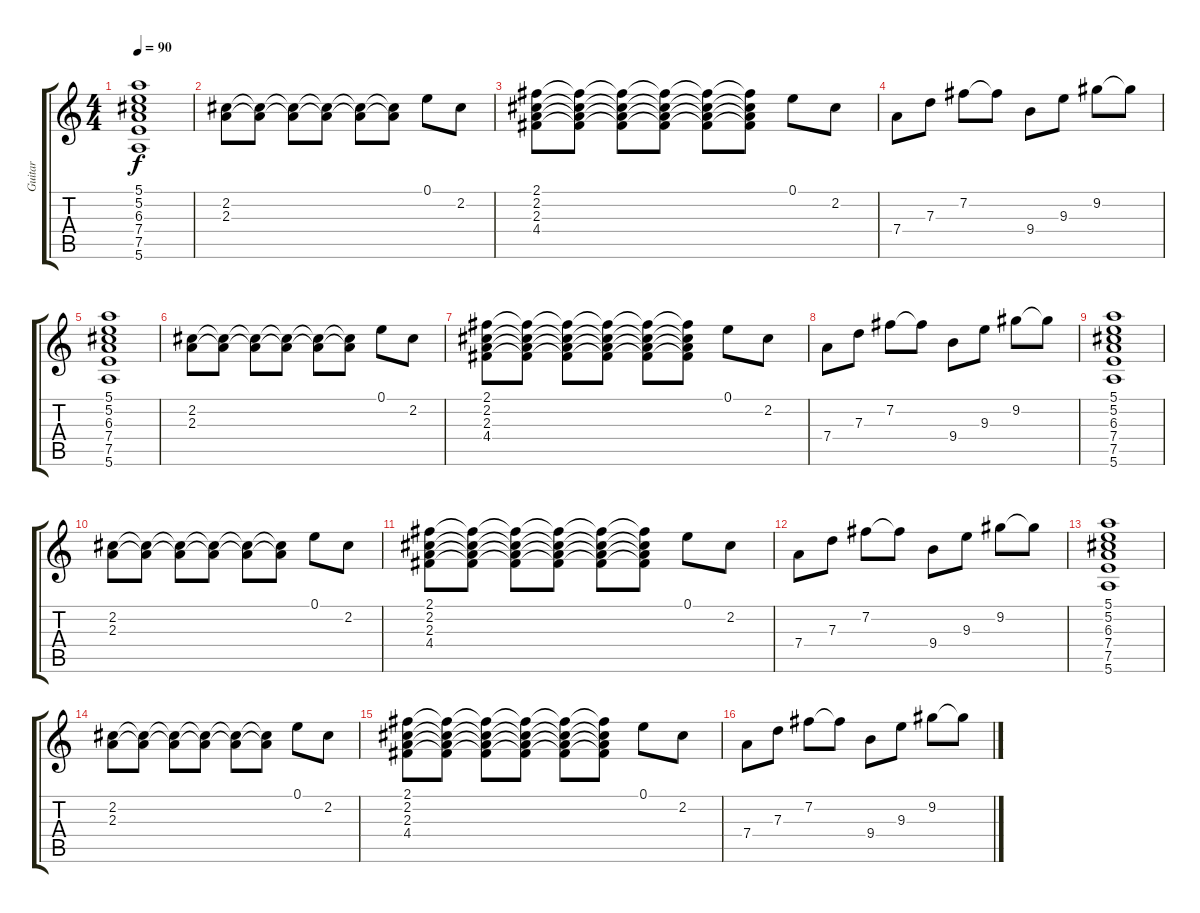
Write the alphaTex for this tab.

\track ("Guitar" "Guitar") {instrument electricguitarclean}
\staff {score tabs}
\tuning (E4 B3 G3 D3 A2 E2) {hide}
\ts (4 4)
\tempo 90
\clef g2
\ks c
(5.1 5.2 6.3 7.4 7.5 5.6).1{dy f} |
(2.2 2.3).8 (2.2{t} 2.3{t}).8 (2.2{t} 2.3{t}).8 (2.2{t} 2.3{t}).8 (2.2{t} 2.3{t}).8 (2.2{t} 2.3{t}).8 0.1.8 2.2.8 |
(2.1 2.2 2.3 4.4).8 (2.1{t} 2.2{t} 2.3{t} 4.4{t}).8 (2.1{t} 2.2{t} 2.3{t} 4.4{t}).8 (2.1{t} 2.2{t} 2.3{t} 4.4{t}).8 (2.1{t} 2.2{t} 2.3{t} 4.4{t}).8 (2.1{t} 2.2{t} 2.3{t} 4.4{t}).8 0.1.8 2.2.8 |
7.4.8 7.3.8 7.2.8 7.2{t}.8 9.4.8 9.3.8 9.2.8 9.2{t}.8 |
(5.1 5.2 6.3 7.4 7.5 5.6).1 |
(2.2 2.3).8 (2.2{t} 2.3{t}).8 (2.2{t} 2.3{t}).8 (2.2{t} 2.3{t}).8 (2.2{t} 2.3{t}).8 (2.2{t} 2.3{t}).8 0.1.8 2.2.8 |
(2.1 2.2 2.3 4.4).8 (2.1{t} 2.2{t} 2.3{t} 4.4{t}).8 (2.1{t} 2.2{t} 2.3{t} 4.4{t}).8 (2.1{t} 2.2{t} 2.3{t} 4.4{t}).8 (2.1{t} 2.2{t} 2.3{t} 4.4{t}).8 (2.1{t} 2.2{t} 2.3{t} 4.4{t}).8 0.1.8 2.2.8 |
7.4.8 7.3.8 7.2.8 7.2{t}.8 9.4.8 9.3.8 9.2.8 9.2{t}.8 |
(5.1 5.2 6.3 7.4 7.5 5.6).1 |
(2.2 2.3).8 (2.2{t} 2.3{t}).8 (2.2{t} 2.3{t}).8 (2.2{t} 2.3{t}).8 (2.2{t} 2.3{t}).8 (2.2{t} 2.3{t}).8 0.1.8 2.2.8 |
(2.1 2.2 2.3 4.4).8 (2.1{t} 2.2{t} 2.3{t} 4.4{t}).8 (2.1{t} 2.2{t} 2.3{t} 4.4{t}).8 (2.1{t} 2.2{t} 2.3{t} 4.4{t}).8 (2.1{t} 2.2{t} 2.3{t} 4.4{t}).8 (2.1{t} 2.2{t} 2.3{t} 4.4{t}).8 0.1.8 2.2.8 |
7.4.8 7.3.8 7.2.8 7.2{t}.8 9.4.8 9.3.8 9.2.8 9.2{t}.8 |
(5.1 5.2 6.3 7.4 7.5 5.6).1 |
(2.2 2.3).8 (2.2{t} 2.3{t}).8 (2.2{t} 2.3{t}).8 (2.2{t} 2.3{t}).8 (2.2{t} 2.3{t}).8 (2.2{t} 2.3{t}).8 0.1.8 2.2.8 |
(2.1 2.2 2.3 4.4).8 (2.1{t} 2.2{t} 2.3{t} 4.4{t}).8 (2.1{t} 2.2{t} 2.3{t} 4.4{t}).8 (2.1{t} 2.2{t} 2.3{t} 4.4{t}).8 (2.1{t} 2.2{t} 2.3{t} 4.4{t}).8 (2.1{t} 2.2{t} 2.3{t} 4.4{t}).8 0.1.8 2.2.8 |
7.4.8 7.3.8 7.2.8 7.2{t}.8 9.4.8 9.3.8 9.2.8 9.2{t}.8
